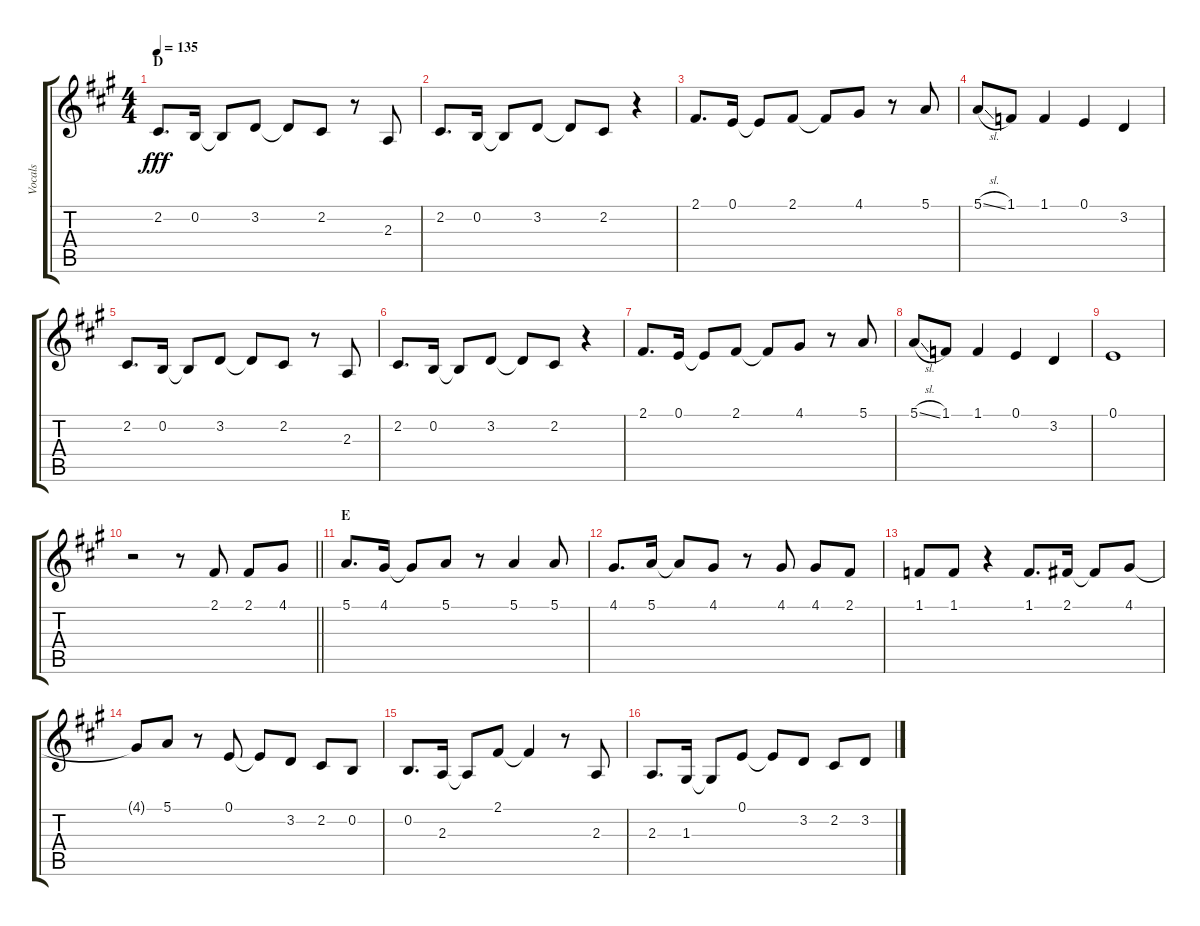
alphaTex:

\track ("Vocals" "Vocals") {instrument voiceoohs}
\staff {score tabs}
\tuning (E4 B3 G3 D3 A2 E2) {hide}
\ts (4 4)
\section ("" "D")
\tempo 135
\clef g2
\ks a
2.2.8{d dy fff} 0.2.16 0.2{t}.8 3.2.8 3.2{t}.8 2.2.8 r.8 2.3.8 |
2.2.8{d} 0.2.16 0.2{t}.8 3.2.8 3.2{t}.8 2.2.8 r.4 |
2.1.8{d} 0.1.16 0.1{t}.8 2.1.8 2.1{t}.8 4.1.8 r.8 5.1.8 |
5.1{sl}.8 1.1.8 1.1.4 0.1.4 3.2.4 |
2.2.8{d} 0.2.16 0.2{t}.8 3.2.8 3.2{t}.8 2.2.8 r.8 2.3.8 |
2.2.8{d} 0.2.16 0.2{t}.8 3.2.8 3.2{t}.8 2.2.8 r.4 |
2.1.8{d} 0.1.16 0.1{t}.8 2.1.8 2.1{t}.8 4.1.8 r.8 5.1.8 |
5.1{sl}.8 1.1.8 1.1.4 0.1.4 3.2.4 |
0.1.1 |
\barLineRight lightlight
r.2 r.8 2.1.8 2.1.8 4.1.8 |
\section ("" "E")
5.1.8{d} 4.1.16 4.1{t}.8 5.1.8 r.8 5.1.4 5.1.8 |
4.1.8{d} 5.1.16 5.1{t}.8 4.1.8 r.8 4.1.8 4.1.8 2.1.8 |
1.1.8 1.1.8 r.4 1.1.8{d} 2.1.16 2.1{t}.8 4.1.8 |
4.1{t}.8 5.1.8 r.8 0.1.8 0.1{t}.8 3.2.8 2.2.8 0.2.8 |
0.2.8{d} 2.3.16 2.3{t}.8 2.1.8 2.1{t}.4 r.8 2.3.8 |
2.3.8{d} 1.3.16 1.3{t}.8 0.1.8 0.1{t}.8 3.2.8 2.2.8 3.2.8
